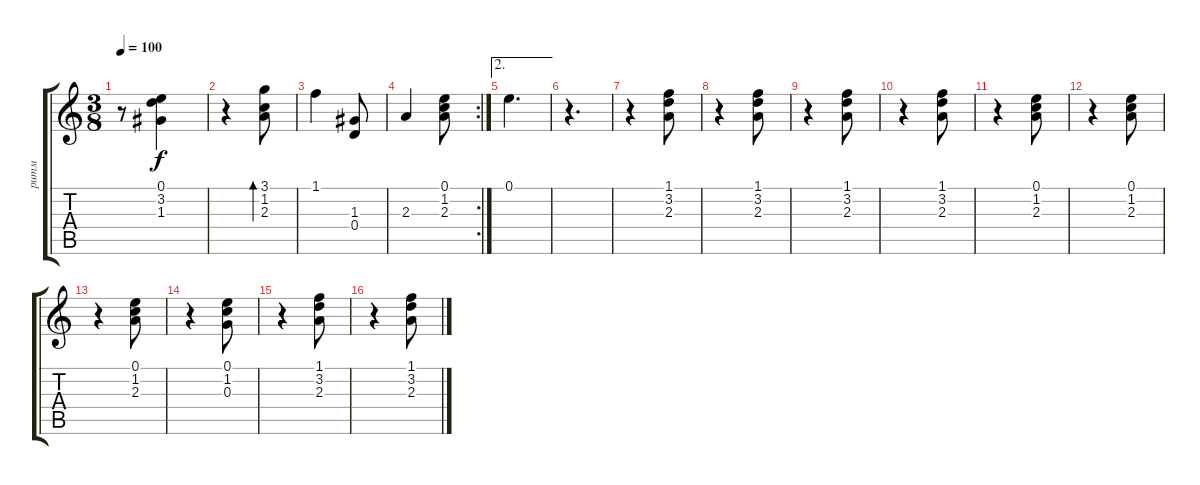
\track ("ритм" "ритм") {instrument acousticguitarsteel}
\staff {score tabs}
\tuning (E4 B3 G3 D3 A2 E2) {hide}
\ts (3 8)
\tempo 100
\clef g2
\ks aminor
r.8{dy f} (0.1 3.2 1.3).4 |
r.4 (3.1 1.2 2.3).8{bd 60} |
1.1.4 (1.3 0.4).8 |
\rc 2
2.3.4 (0.1 1.2 2.3).8 |
\ae 2
0.1.4{d} |
r.4{d} |
r.4 (1.1 3.2 2.3).8 |
r.4 (1.1 3.2 2.3).8 |
r.4 (1.1 3.2 2.3).8 |
r.4 (1.1 3.2 2.3).8 |
r.4 (0.1 1.2 2.3).8 |
r.4 (0.1 1.2 2.3).8 |
r.4 (0.1 1.2 2.3).8 |
r.4 (0.1 1.2 0.3).8 |
r.4 (1.1 3.2 2.3).8 |
r.4 (1.1 3.2 2.3).8
